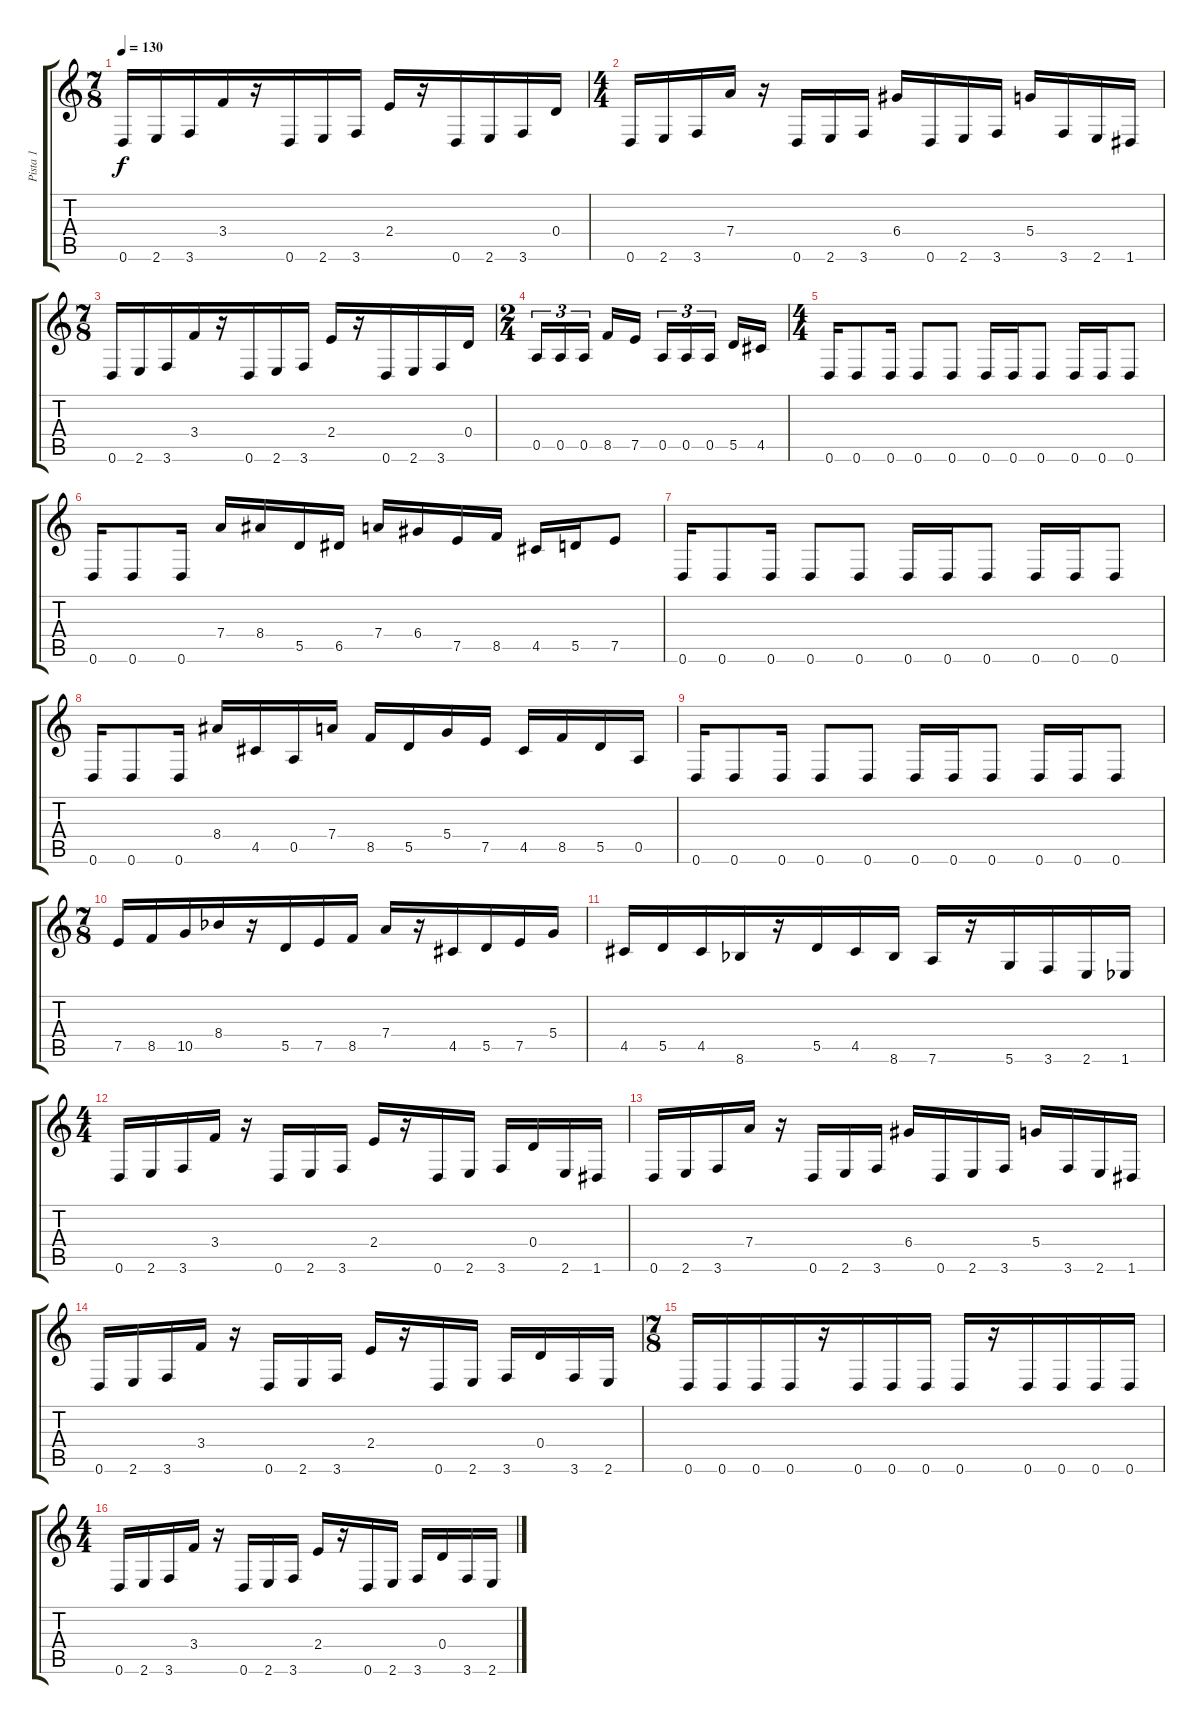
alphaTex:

\track ("Pista 1" "Pista 1") {instrument acousticguitarnylon}
\staff {score tabs}
\tuning (E4 B3 G3 D3 A2 D2) {hide}
\ts (7 8)
\tempo 130
\clef g2
\ks c
0.6.16{dy f} 2.6.16 3.6.16 3.4.16 r.16 0.6.16 2.6.16 3.6.16 2.4.16 r.16 0.6.16 2.6.16 3.6.16 0.4.16 |
\ts (4 4)
0.6.16 2.6.16 3.6.16 7.4.16 r.16 0.6.16 2.6.16 3.6.16 6.4.16 0.6.16 2.6.16 3.6.16 5.4.16 3.6.16 2.6.16 1.6.16 |
\ts (7 8)
0.6.16 2.6.16 3.6.16 3.4.16 r.16 0.6.16 2.6.16 3.6.16 2.4.16 r.16 0.6.16 2.6.16 3.6.16 0.4.16 |
\ts (2 4)
0.5.16{tu (3 2)} 0.5.16{tu (3 2)} 0.5.16{tu (3 2) beam splitsecondary} 8.5.16 7.5.16 0.5.16{tu (3 2)} 0.5.16{tu (3 2)} 0.5.16{tu (3 2) beam splitsecondary} 5.5.16 4.5.16 |
\ts (4 4)
0.6.16 0.6.8 0.6.16 0.6.8 0.6.8 0.6.16 0.6.16 0.6.8 0.6.16 0.6.16 0.6.8 |
0.6.16 0.6.8 0.6.16 7.4.16 8.4.16 5.5.16 6.5.16 7.4.16 6.4.16 7.5.16 8.5.16 4.5.16 5.5.16 7.5.8 |
0.6.16 0.6.8 0.6.16 0.6.8 0.6.8 0.6.16 0.6.16 0.6.8 0.6.16 0.6.16 0.6.8 |
0.6.16 0.6.8 0.6.16 8.4.16 4.5.16 0.5.16 7.4.16 8.5.16 5.5.16 5.4.16 7.5.16 4.5.16 8.5.16 5.5.16 0.5.16 |
0.6.16 0.6.8 0.6.16 0.6.8 0.6.8 0.6.16 0.6.16 0.6.8 0.6.16 0.6.16 0.6.8 |
\ts (7 8)
7.5.16 8.5.16 10.5.16 8.4{acc b}.16 r.16 5.5.16 7.5.16 8.5.16 7.4.16 r.16 4.5.16 5.5.16 7.5.16 5.4.16 |
4.5.16 5.5.16 4.5.16 8.6{acc b}.16 r.16 5.5.16 4.5.16 8.6{acc b}.16 7.6.16 r.16 5.6.16 3.6.16 2.6.16 1.6{acc b}.16 |
\ts (4 4)
0.6.16 2.6.16 3.6.16 3.4.16 r.16 0.6.16 2.6.16 3.6.16 2.4.16 r.16 0.6.16 2.6.16 3.6.16 0.4.16 2.6.16 1.6.16 |
0.6.16 2.6.16 3.6.16 7.4.16 r.16 0.6.16 2.6.16 3.6.16 6.4.16 0.6.16 2.6.16 3.6.16 5.4.16 3.6.16 2.6.16 1.6.16 |
0.6.16 2.6.16 3.6.16 3.4.16 r.16 0.6.16 2.6.16 3.6.16 2.4.16 r.16 0.6.16 2.6.16 3.6.16 0.4.16 3.6.16 2.6.16 |
\ts (7 8)
0.6.16 0.6.16 0.6.16 0.6.16 r.16 0.6.16 0.6.16 0.6.16 0.6.16 r.16 0.6.16 0.6.16 0.6.16 0.6.16 |
\ts (4 4)
0.6.16 2.6.16 3.6.16 3.4.16 r.16 0.6.16 2.6.16 3.6.16 2.4.16 r.16 0.6.16 2.6.16 3.6.16 0.4.16 3.6.16 2.6.16
